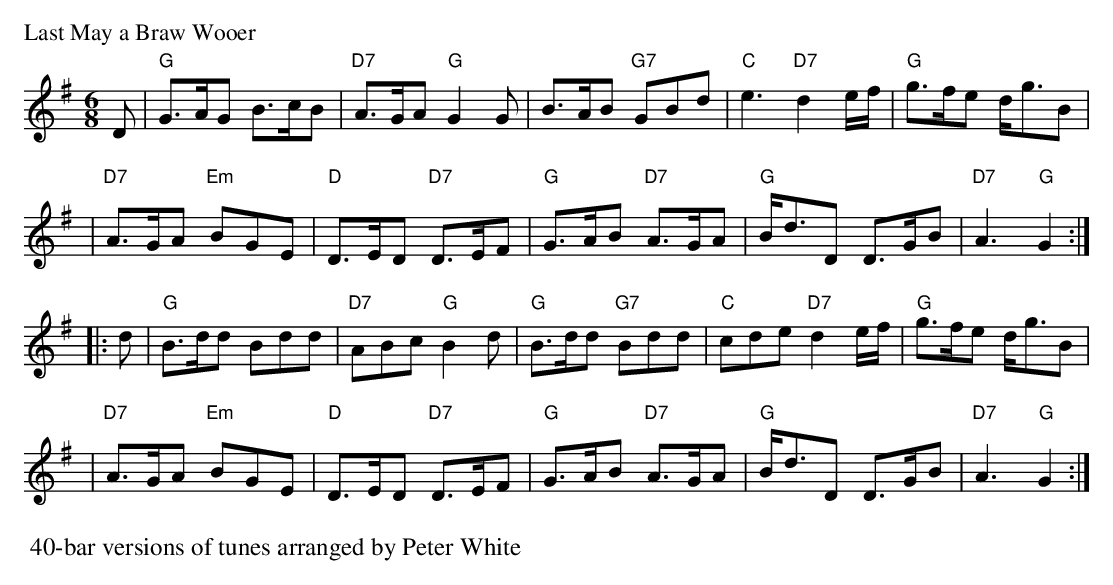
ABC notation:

X:1
P: Last May a Braw Wooer
M: 6/8
L: 1/8
K: G
D \
| "G"G>AG B>cB \
| "D7"A>GA "G"G2G \
| B>AB "G7"GBd \
| "C"e3 "D7"d2e/f/ \
| "G"g>fe d<gB |
| "D7"A>GA "Em"BGE \
| "D"D>ED "D7"D>EF \
| "G"G>AB "D7"A>GA \
| "G"B<dD D>GB \
| "D7"A3 "G"G2 :|
|: d \
| "G"B>dd Bdd \
| "D7"ABc "G"B2d \
| "G"B>dd "G7"Bdd \
| "C"cde "D7"d2e/f/ \
| "G"g>fe d<gB |
| "D7"A>GA "Em"BGE \
| "D"D>ED "D7"D>EF \
| "G"G>AB "D7"A>GA \
| "G"B<dD D>GB \
| "D7"A3 "G"G2 :|
%%begintext
	40-bar versions of tunes arranged by Peter White
